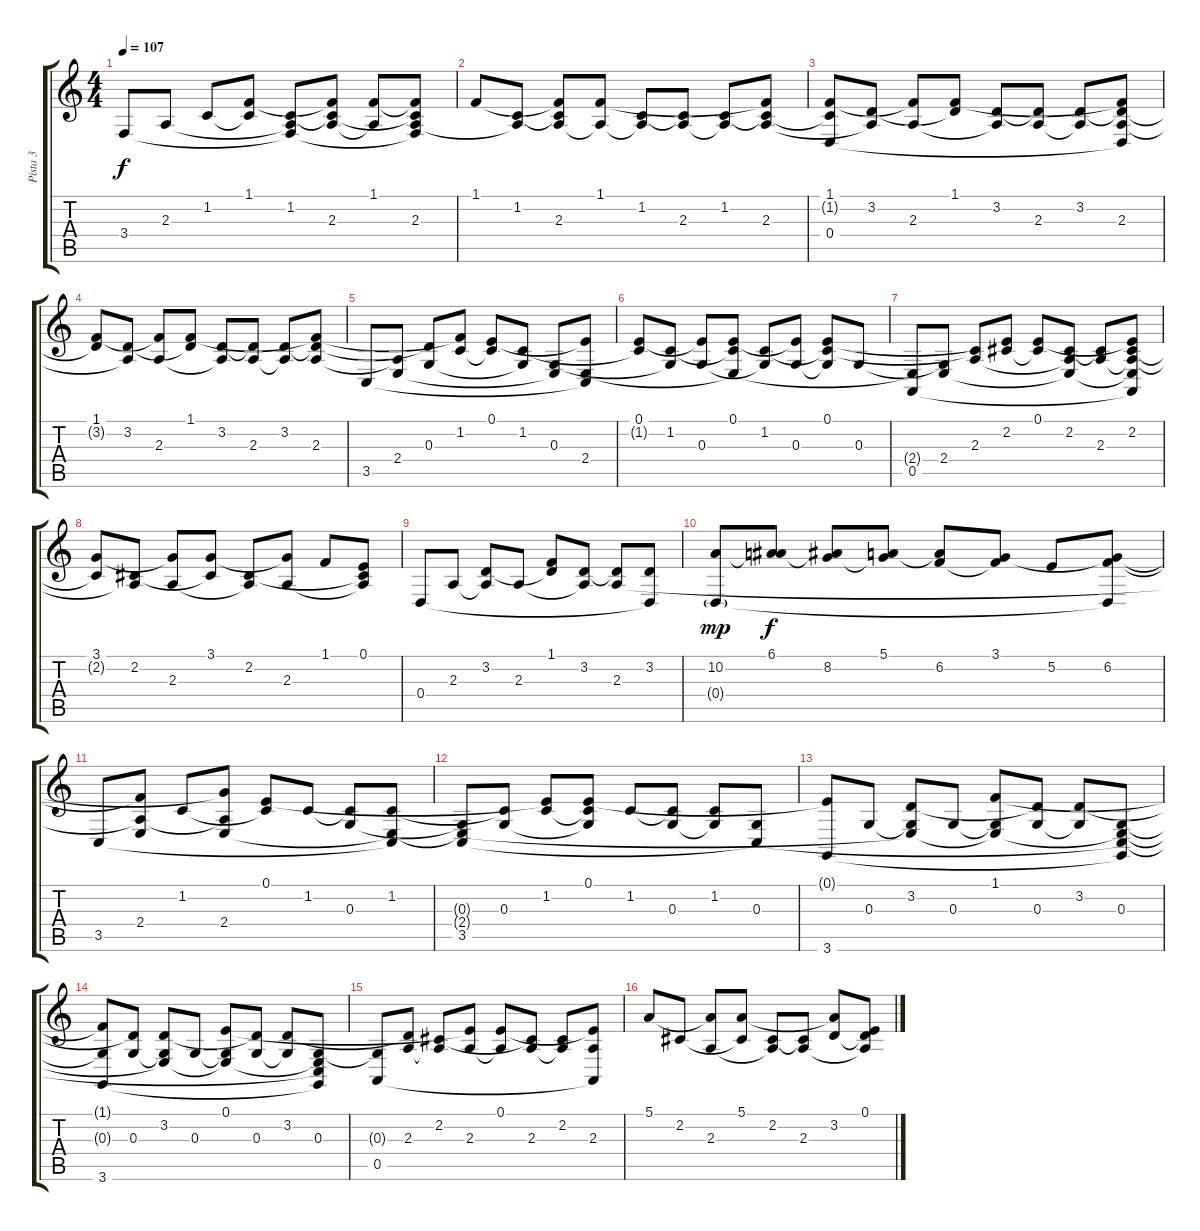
\track ("Pista 3" "Pista 3") {instrument fx1rain}
\staff {score tabs}
\tuning (E4 B3 G3 D3 A2 E2) {hide}
\ts (4 4)
\tempo 107
\clef g2
\ks c
3.4.8{dy f} 2.3.8 1.2.8 (1.1 1.2{t}).8 (1.2 2.3{t} 3.4{t}).8 (1.1{t} 1.2{t} 2.3).8 (1.1 2.3{t}).8 (1.1{t} 1.2{t} 2.3 3.4{t}).8 |
1.1.8 (1.2 2.3{t}).8 (1.1{t} 1.2{t} 2.3).8 (1.1 2.3{t}).8 (1.2 2.3{t}).8 (1.2{t} 2.3).8 (1.2 2.3{t}).8 (1.1{t} 1.2{t} 2.3).8 |
(1.1 1.2{t} 0.4).8 (3.2 2.3{t}).8 (1.1{t} 2.3).8 (1.1 3.2{t}).8 (3.2 2.3{t}).8 (3.2{t} 2.3).8 (3.2 2.3{t}).8 (1.1{t} 3.2{t} 2.3 0.4{t}).8 |
(1.1 3.2{t}).8 (3.2 2.3{t}).8 (1.1{t} 2.3).8 (1.1 3.2{t}).8 (3.2 2.3{t}).8 (3.2{t} 2.3).8 (3.2 2.3{t}).8 (1.1{t} 3.2{t} 2.3).8 |
3.5.8 (2.3{t} 2.4).8 (3.2{t} 0.3).8 (1.1{t} 1.2).8 (0.1 1.2{t}).8 (1.2 0.3{t}).8 (0.3 2.4{t}).8 (0.1{t} 2.4 3.5{t}).8 |
(0.1 1.2{t}).8 (1.2 0.3{t}).8 (0.1{t} 0.3).8 (0.1 1.2{t} 2.4{t}).8 (1.2 0.3{t}).8 (0.1{t} 0.3).8 (0.1 1.2{t} 0.3{t}).8 0.3.8 |
(2.4{t} 0.5).8 (0.3{t} 2.4).8 (1.2{t} 2.3).8 (0.1{t} 2.2).8 (0.1 2.2{t}).8 (2.2 2.3{t} 2.4{t}).8 (2.2{t} 2.3).8 (0.1{t} 2.2 2.3{t} 2.4{t} 0.5{t}).8 |
(3.1 2.2{t}).8 (2.2 2.3{t}).8 (3.1{t} 2.3).8 (3.1 2.2{t}).8 (2.2 2.3{t}).8 (3.1{t} 2.3).8 1.1.8 (0.1 2.2{t} 2.3{t}).8 |
0.4.8 2.3.8 (3.2 2.3{t}).8 2.3.8 (1.1 3.2{t}).8 (3.2 2.3{t}).8 (3.2{t} 2.3).8 (3.2 0.4{t}).8 |
(10.2 0.4{g}).8{dy mp} (6.1 10.2{t}).8{dy f} (6.1{t} 8.2).8 (5.1 8.2{t}).8 (5.1{t} 6.2).8 (3.1 6.2{t}).8 5.2.8 (3.1{t} 6.2 0.4{t}).8 |
3.5.8 (6.2{t} 2.3{t} 2.4).8 1.2.8 (3.1{t} 2.3{t} 2.4).8 (0.1 1.2{t}).8 1.2.8 (1.2{t} 0.3).8 (1.2 2.4{t} 3.5{t}).8 |
(0.3{t} 2.4{t} 3.5).8 (1.2{t} 0.3).8 (0.1{t} 1.2).8 (0.1 1.2{t} 0.3{t}).8 1.2.8 (1.2{t} 0.3).8 (1.2 0.3{t}).8 (0.3 3.5{t}).8 |
(0.1{t} 3.6).8 0.3.8 (3.2 0.3{t} 2.4{t}).8 0.3.8 (1.1 0.3{t} 2.4{t}).8 (3.2{t} 0.3).8 (3.2 0.3{t}).8 (0.3 2.4{t} 3.5{t} 3.6{t}).8 |
(1.1{t} 0.3{t} 3.6).8 (3.2{t} 0.3).8 (3.2 0.3{t} 2.4{t}).8 0.3.8 (0.1 0.3{t} 2.4{t}).8 (3.2{t} 0.3).8 (3.2 0.3{t}).8 (0.3 2.4{t} 3.5{t} 3.6{t}).8 |
(0.3{t} 0.5).8 (3.2{t} 2.3).8 (2.2 2.3{t}).8 (0.1{t} 2.3).8 (0.1 2.3{t}).8 (2.2{t} 2.3).8 (2.2 2.3{t}).8 (0.1{t} 2.3 0.5{t}).8 |
5.1.8 2.2.8 (5.1{t} 2.3).8 (5.1 2.2{t}).8 (2.2 2.3{t}).8 (2.2{t} 2.3).8 (5.1{t} 3.2).8 (0.1 3.2{t} 2.3{t}).8
